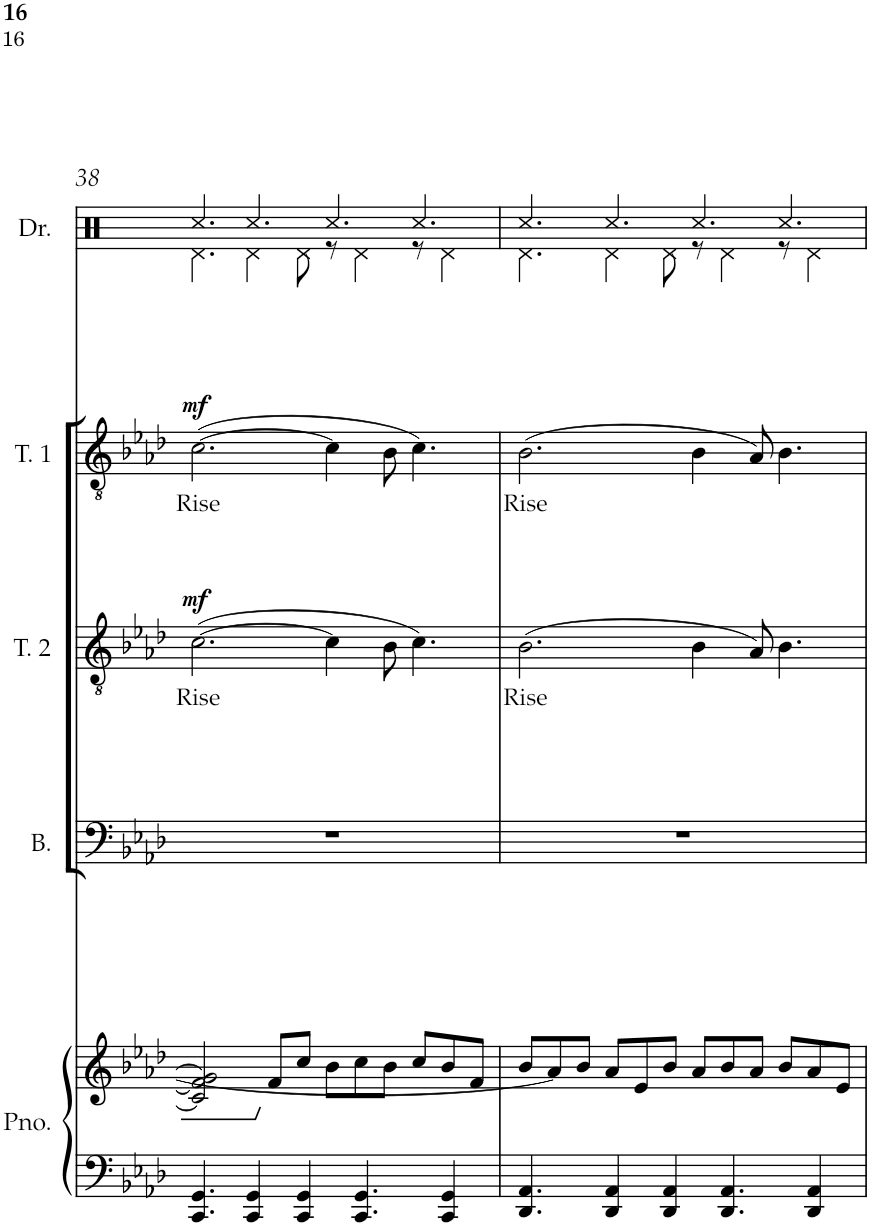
**kern	**kern	**kern	**kern	**text	**dynam	**kern	**text	**dynam	**kern
*part5	*part5	*part4	*part3	*part3	*part3	*part2	*part2	*part2	*part1
*staff6	*staff5	*staff4	*staff3	*staff3	*staff3	*staff2	*staff2	*staff2	*staff1
*I"Piano	*	*I"Bass	*I"Tenor 2	*	*	*I"Tenor 1	*	*	*I"Drum Set
*I'Pno.	*	*I'B.	*I'T. 2	*	*	*I'T. 1	*	*	*I'Dr.
!!LO:PB:g=z
*clefF4	*clefG2	*clefF4	*clefGv2	*	*	*clefGv2	*	*	*clefX
*k[b-e-a-d-]	*k[b-e-a-d-]	*k[b-e-a-d-]	*k[b-e-a-d-]	*	*	*k[b-e-a-d-]	*	*	*k[]
*M12/8	*M12/8	*M12/8	*M12/8	*	*	*M12/8	*	*	*M12/8
=38	=38	=38	=38	=38	=38	=38	=38	=38	=38
!	!	!	!	!LO:LY:b	!LO:DY:a	!	!LO:LY:b	!LO:DY:a	!
*	*	*	*	*	*	*	*	*	*^
4.CC/ 4.GG/	2c/] 2f/] 2g/]	1.r	(>[>2.c\	Rise	mf	(>[>2.c\	Rise	mf	4.Rcc/	4.Rd\
4CC/ 4GG/	.	.	.	.	.	.	.	.	4.Rcc/	4Rd\
.	8f/L	.	.	.	.	.	.	.	.	.
4CC/ 4GG/	8cc/J	.	.	.	.	.	.	.	.	8Rd\
.	8b-\L	.	4c\]	.	.	4c\]	.	.	4.Rcc/	8r
4.CC/ 4.GG/	8cc\	.	.	.	.	.	.	.	.	4Rd\
.	8b-\J	.	8B-\	.	.	8B-\	.	.	.	.
.	8cc/L	.	4.c\)	.	.	4.c\)	.	.	4.Rcc/	8r
4CC/ 4GG/	8b-/	.	.	.	.	.	.	.	.	4Rd\
.	8f/J	.	.	.	.	.	.	.	.	.
=39	=39	=39	=39	=39	=39	=39	=39	=39	=39	=39
!	!	!	!	!LO:LY:b	!	!	!LO:LY:b	!	!	!
4.DD-/ 4.AA-/	8b-/L	1.r	(>2.B-\	Rise	.	(>2.B-\	Rise	.	4.Rcc/	4.Rd\
.	8a-/]	.	.	.	.	.	.	.	.	.
.	8b-/J	.	.	.	.	.	.	.	.	.
4DD-/ 4AA-/	8a-/L	.	.	.	.	.	.	.	4.Rcc/	4Rd\
.	8e-/	.	.	.	.	.	.	.	.	.
4DD-/ 4AA-/	8b-/J	.	.	.	.	.	.	.	.	8Rd\
.	8a-/L	.	4B-\	.	.	4B-\	.	.	4.Rcc/	8r
4.DD-/ 4.AA-/	8b-/	.	.	.	.	.	.	.	.	4Rd\
.	8a-/J	.	8A-/)	.	.	8A-/)	.	.	.	.
.	8b-/L	.	4.B-\	.	.	4.B-\	.	.	4.Rcc/	8r
4DD-/ 4AA-/	8a-/	.	.	.	.	.	.	.	.	4Rd\
.	8e-/J	.	.	.	.	.	.	.	.	.
*	*	*	*	*	*	*	*	*	*v	*v
=	=	=	=	=	=	=	=	=	=
*-	*-	*-	*-	*-	*-	*-	*-	*-	*-
